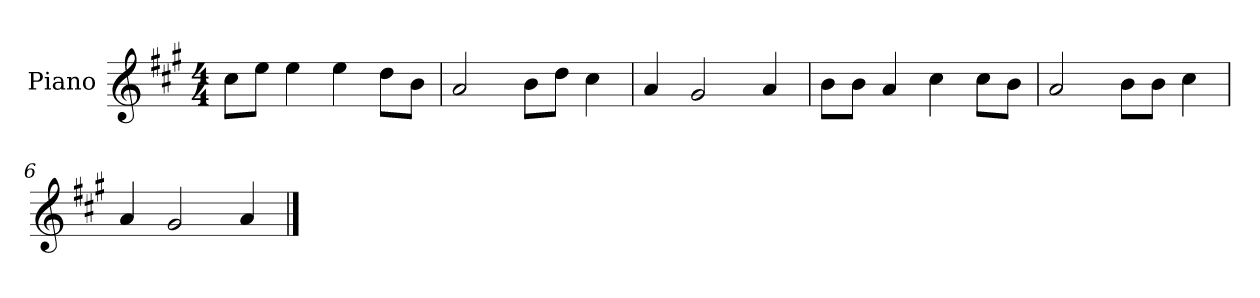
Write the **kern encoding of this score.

**kern
*part1
*staff1
*I"Piano
*I'P-no
*clefG2
*k[f#c#g#]
*M4/4
*MM90
=1
8cc#\L
8ee\J
4ee\
4ee\
8dd\L
8b\J
=2
2a/
8b\L
8dd\J
4cc#\
=3
4a/
2g#/
4a/
=4
8b\L
8b\J
4a/
4cc#\
8cc#\L
8b\J
=5
2a/
8b\L
8b\J
4cc#\
=6
4a/
2g#/
4a/
==
*-
